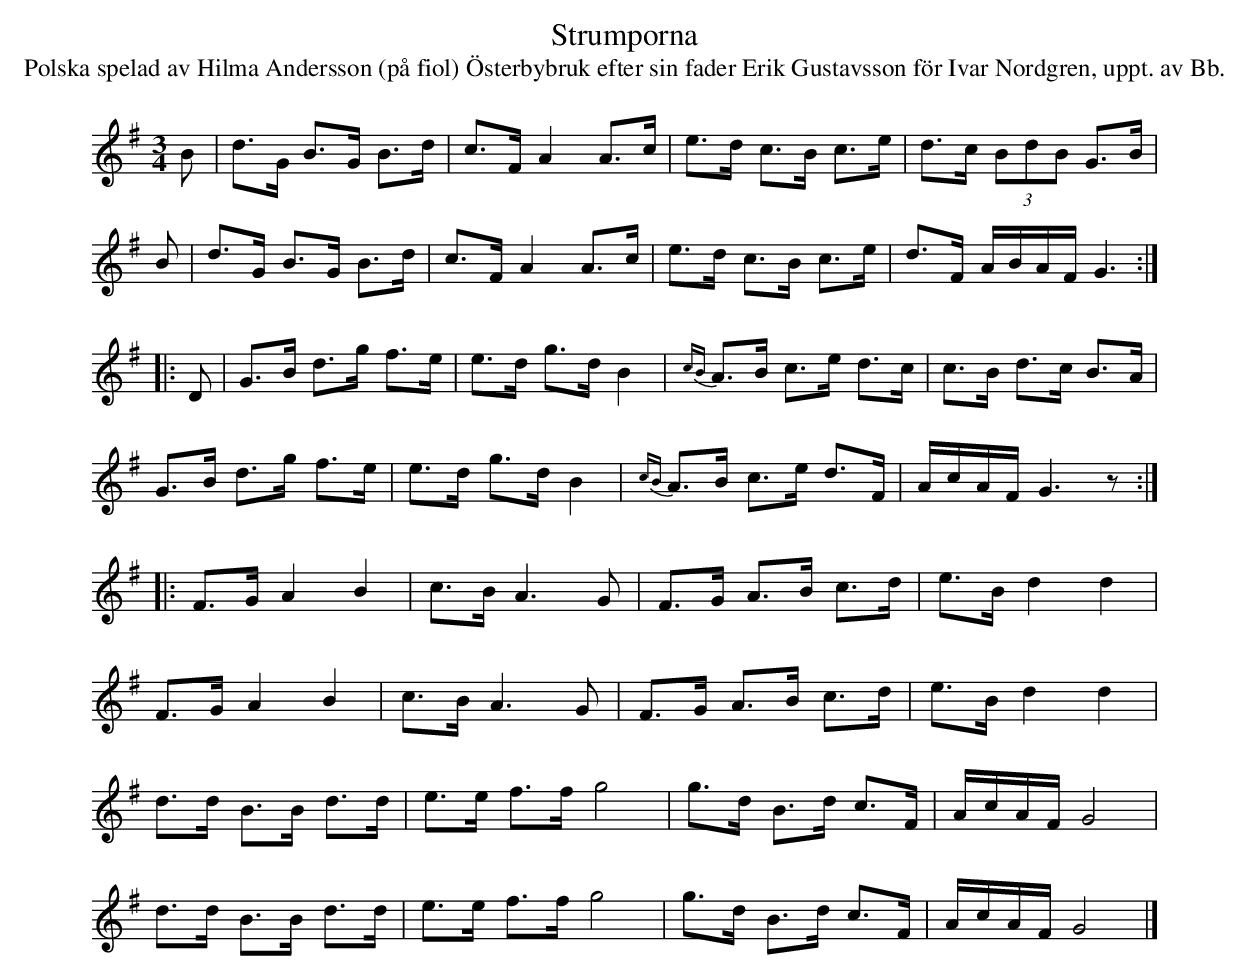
X:1
T:Strumporna
T:Polska spelad av Hilma Andersson (på fiol) Österbybruk efter sin fader Erik Gustavsson för Ivar Nordgren, uppt. av Bb.
M:3/4
L:1/8
K:G
B | d>G B>G B>d | c>F A2 A>c | e>d c>B c>e | d>c (3BdB G>B |
B | d>G B>G B>d | c>F A2 A>c | e>d c>B c>e | d>F A/B/A/F/ G3 ::
D | G>B d>g f>e | e>d g>d B2 | {cB}A>B c>e d>c | c>B d>c B>A |
    G>B d>g f>e | e>d g>d B2 | {cB}A>B c>e d>F | A/c/A/F/ G3 z ::
    F>G A2 B2 | c>B A3 G | F>G A>B c>d | e>B d2 d2 |
    F>G A2 B2 | c>B A3 G | F>G A>B c>d | e>B d2 d2 |
    d>d B>B d>d | e>e f>f g4 | g>d B>d c>F | A/c/A/F/ G4 |
    d>d B>B d>d | e>e f>f g4 | g>d B>d c>F | A/c/A/F/ G4 |]
